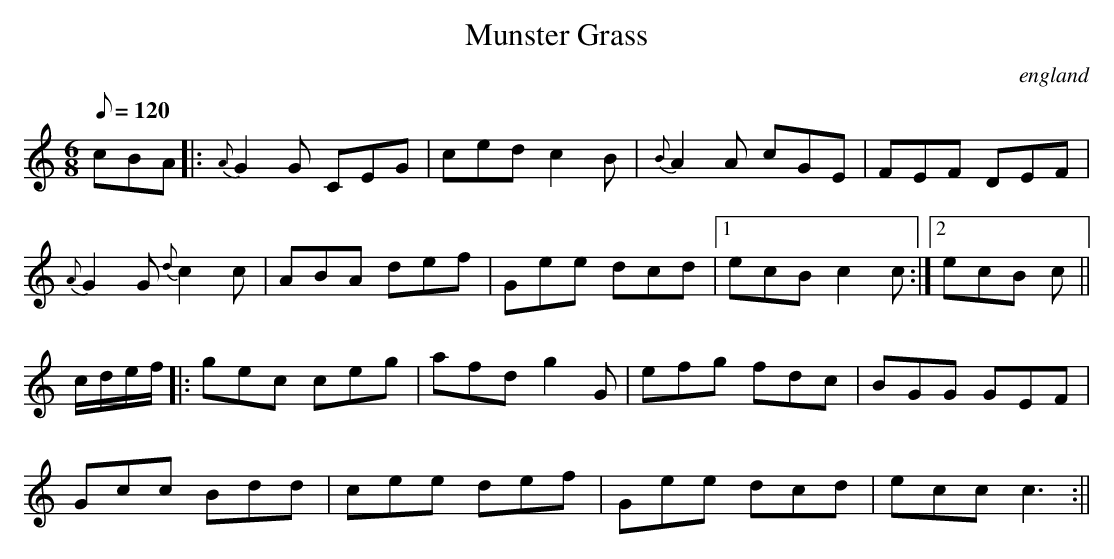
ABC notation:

X:1
T:Munster Grass
O:england
M:6/8
L:1/8
Q:120
K:C
cBA|:{A}G2G CEG|ced c2B|{B}A2A cGE|FEF DEF|
{A}G2G {d}c2c|ABA def|Gee dcd|1 ecB c2c:|2 ecB c||
c/d/e/f/|:gec ceg|afd g2G|efg fdc|BGG GEF|
Gcc Bdd|cee def|Gee dcd|ecc c3:||
